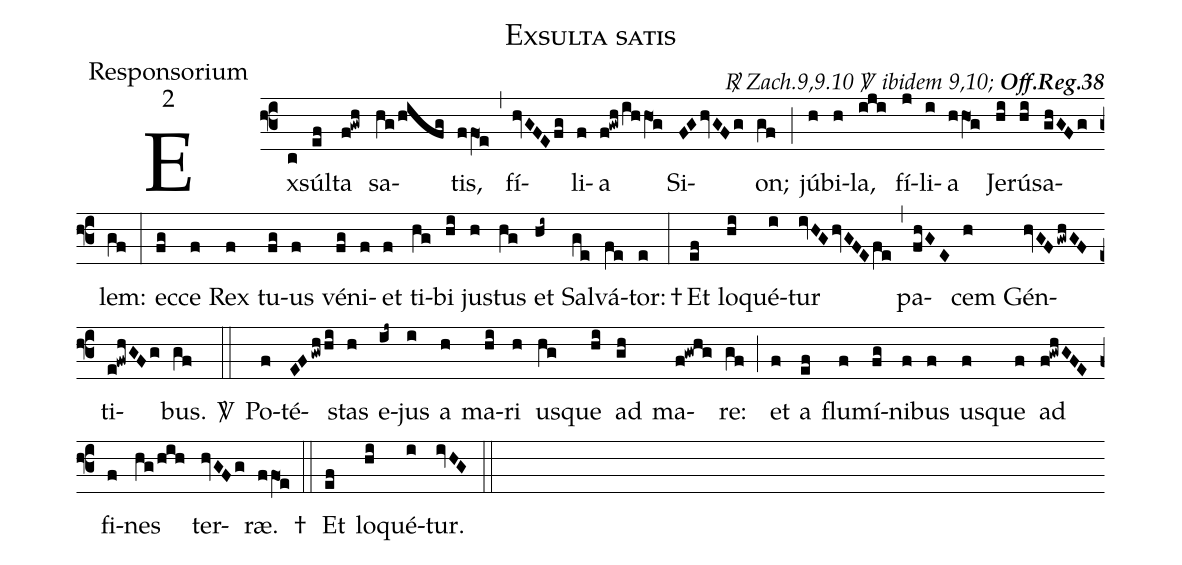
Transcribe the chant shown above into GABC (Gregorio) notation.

name:Exsulta satis;
office-part:Responsorium;
mode:2;
commentary:{\itshape\mdseries \Rbar\  Zach.9,9.10 \Vbar\  ibidem 9,10;\/} {\bfseries Off.Reg.38};
%%
(f3)Ex(c)súl(ef)ta(f!gwh) sa(hg/hifg)tis,(ffO1e) (,) fí(hvGFE/fg)li(f)a(f!gwhihhO1g) Si(FGhvGFg)on;(gf) (;)  jú(h)bi(h)la,(iji) fí(j)li(i)a(hhO1g) Je(hi)rú(hi)sa(ghGFg)lem:(gf) (:) ec(fg)ce(f) Rex(f) tu(fg)us(f) vé(fg)ni(f)et(f) ti(hg)bi(hi) ju(h)stus(hg) et(hi~) Sal(ge)vá(fe)tor:(e)  †(:)Et(ef) lo(hi)qué(i)tur(ivHGhvGFEfe) (,) pa(fhGE)cem(h) Gén(hvGFgwhGF)ti(e!fwhGFg)bus.(gf) <sp>V/</sp>(::) Po(f)té(EFgwhhi)stas(h) e(ij~)jus(i) a(h) ma(hi)ri(h) us(hg)que(hi) ad(gh) ma(f!gwhg)re:(gf) (;) et(f) a(ef) flu(f)mí(fg)ni(f)bus(f) us(f)que(f) ad(f!gwhGFE) fi(f)nes(hg/hih) ter(hvGFg)ræ.(ffO1e) †(::) Et(ef) lo(hi)qué(i)tur.(ivHG) (::)
